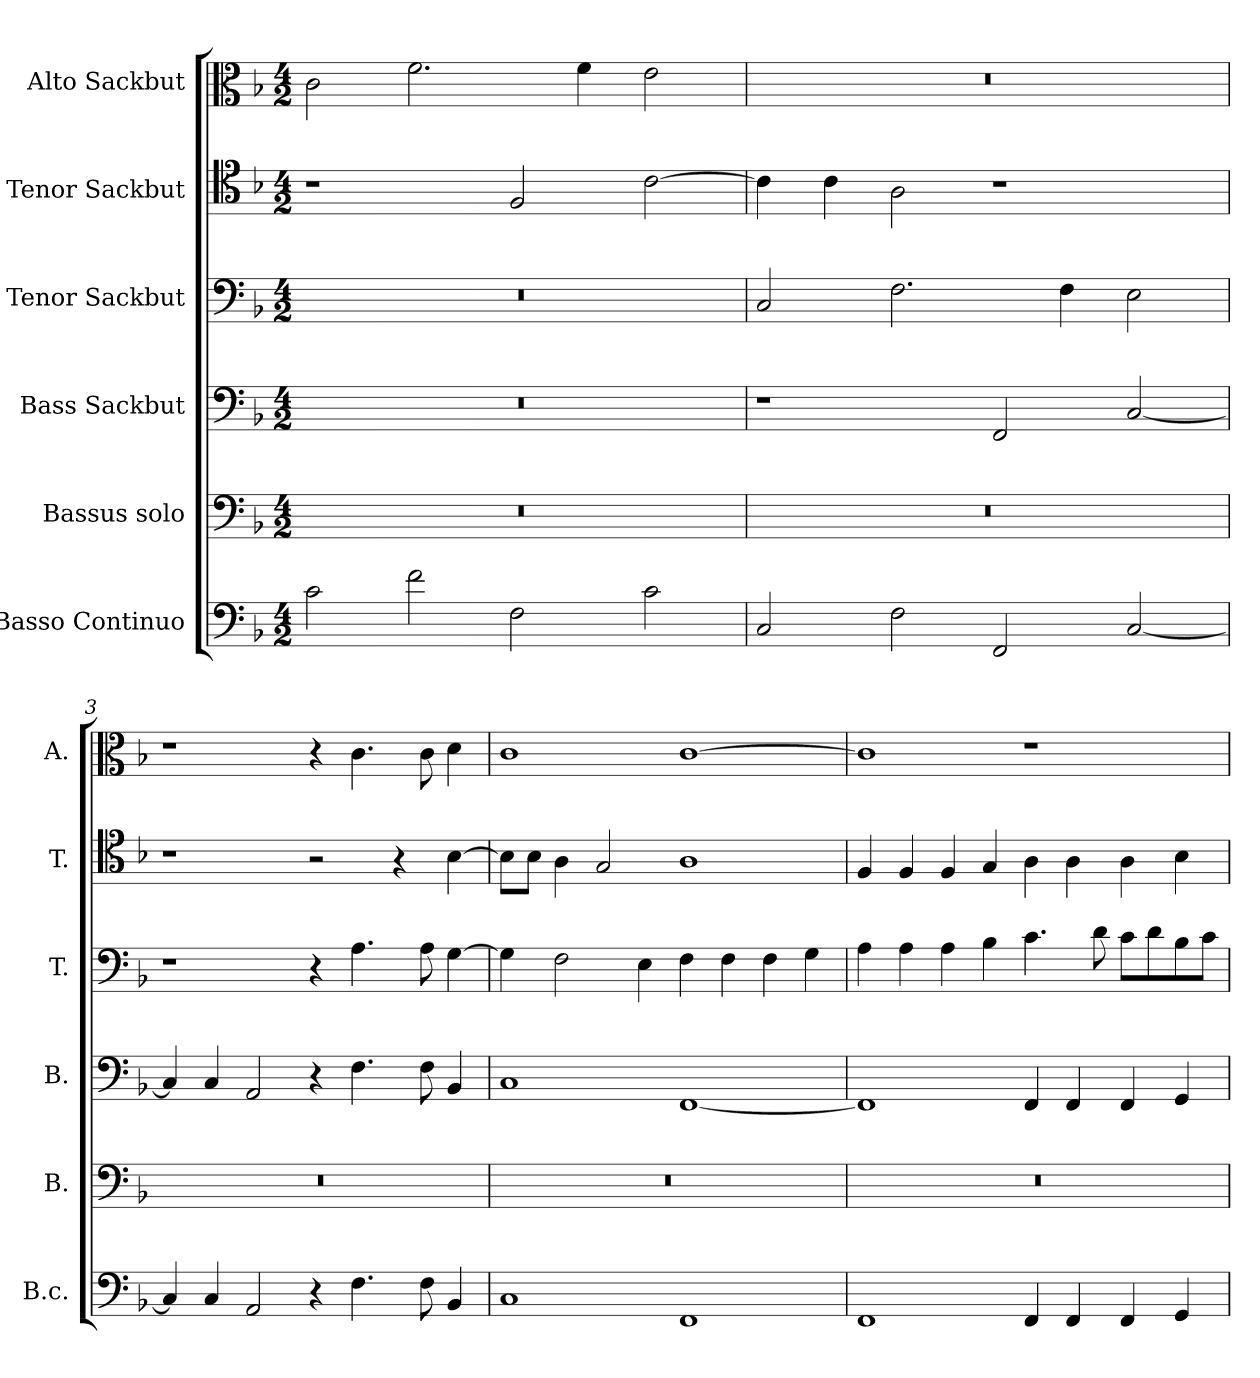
**kern	**kern	**kern	**kern	**kern	**kern
*part6	*part5	*part4	*part3	*part2	*part1
*staff6	*staff5	*staff4	*staff3	*staff2	*staff1
*I"Basso Continuo	*I"Bassus solo	*I"Bass Sackbut	*I"Tenor Sackbut	*I"Tenor Sackbut	*I"Alto Sackbut
*I'B.c.	*I'B.	*I'B.	*I'T.	*I'T.	*I'A.
!!LO:PB:g=z
*clefF4	*clefF4	*clefF4	*clefF4	*clefC4	*clefC3
*k[b-]	*k[b-]	*k[b-]	*k[b-]	*k[b-]	*k[b-]
*F:	*F:	*F:	*F:	*F:	*F:
*M4/2	*M4/2	*M4/2	*M4/2	*M4/2	*M4/2
=1	=1	=1	=1	=1	=1
!	!LO:N:vis=1	!LO:N:vis=1	!LO:N:vis=1	!	!
2ci\	0r	0r	0r	1r	2ci\
2fi\	.	.	.	.	2.fi\
2Fi\	.	.	.	2Fi/	.
.	.	.	.	.	4fi\
2ci\	.	.	.	[2ci\	2ei\
=2	=2	=2	=2	=2	=2
!	!LO:N:vis=1	!	!	!	!LO:N:vis=1
2Ci/	0r	1r	2Ci/	4ci\]	0r
.	.	.	.	4ci\	.
2Fi\	.	.	2.Fi\	2Ai\	.
2FFi/	.	2FFi/	.	1r	.
.	.	.	4Fi\	.	.
[2Ci/	.	[2Ci/	2Ei\	.	.
=3	=3	=3	=3	=3	=3
!	!LO:N:vis=1	!	!	!	!
4Ci/]	0r	4Ci/]	1r	1r	1r
4Ci/	.	4Ci/	.	.	.
2AAi/	.	2AAi/	.	.	.
4r	.	4r	4r	2r	4r
4.Fi\	.	4.Fi\	4.Ai\	.	4.ci\
.	.	.	.	4r	.
8Fi\	.	8Fi\	8Ai\	.	8ci\
4BB-i/	.	4BB-i/	[4Gi\	[4B-i\	4di\
!!LO:LB:g=z
=4	=4	=4	=4	=4	=4
!	!LO:N:vis=1	!	!	!	!
1Ci	0r	1Ci	4Gi\]	8B-i\L]	1ci
.	.	.	.	8B-i\J	.
.	.	.	2Fi\	4Ai\	.
.	.	.	.	2Gi/	.
.	.	.	4Ei\	.	.
1FFi	.	[1FFi	4Fi\	1Ai	[1ci
.	.	.	4Fi\	.	.
.	.	.	4Fi\	.	.
.	.	.	4Gi\	.	.
=5	=5	=5	=5	=5	=5
!	!LO:N:vis=1	!	!	!	!
1FFi	0r	1FFi]	4Ai\	4Fi/	1ci]
.	.	.	4Ai\	4Fi/	.
.	.	.	4Ai\	4Fi/	.
.	.	.	4B-i\	4Gi/	.
4FFi/	.	4FFi/	4.ci\	4Ai\	1r
4FFi/	.	4FFi/	.	4Ai\	.
.	.	.	8di\	.	.
4FFi/	.	4FFi/	8ci\L	4Ai\	.
.	.	.	8di\	.	.
4GGi/	.	4GGi/	8B-i\	4B-i\	.
.	.	.	8ci\J	.	.
=	=	=	=	=	=
*-	*-	*-	*-	*-	*-
